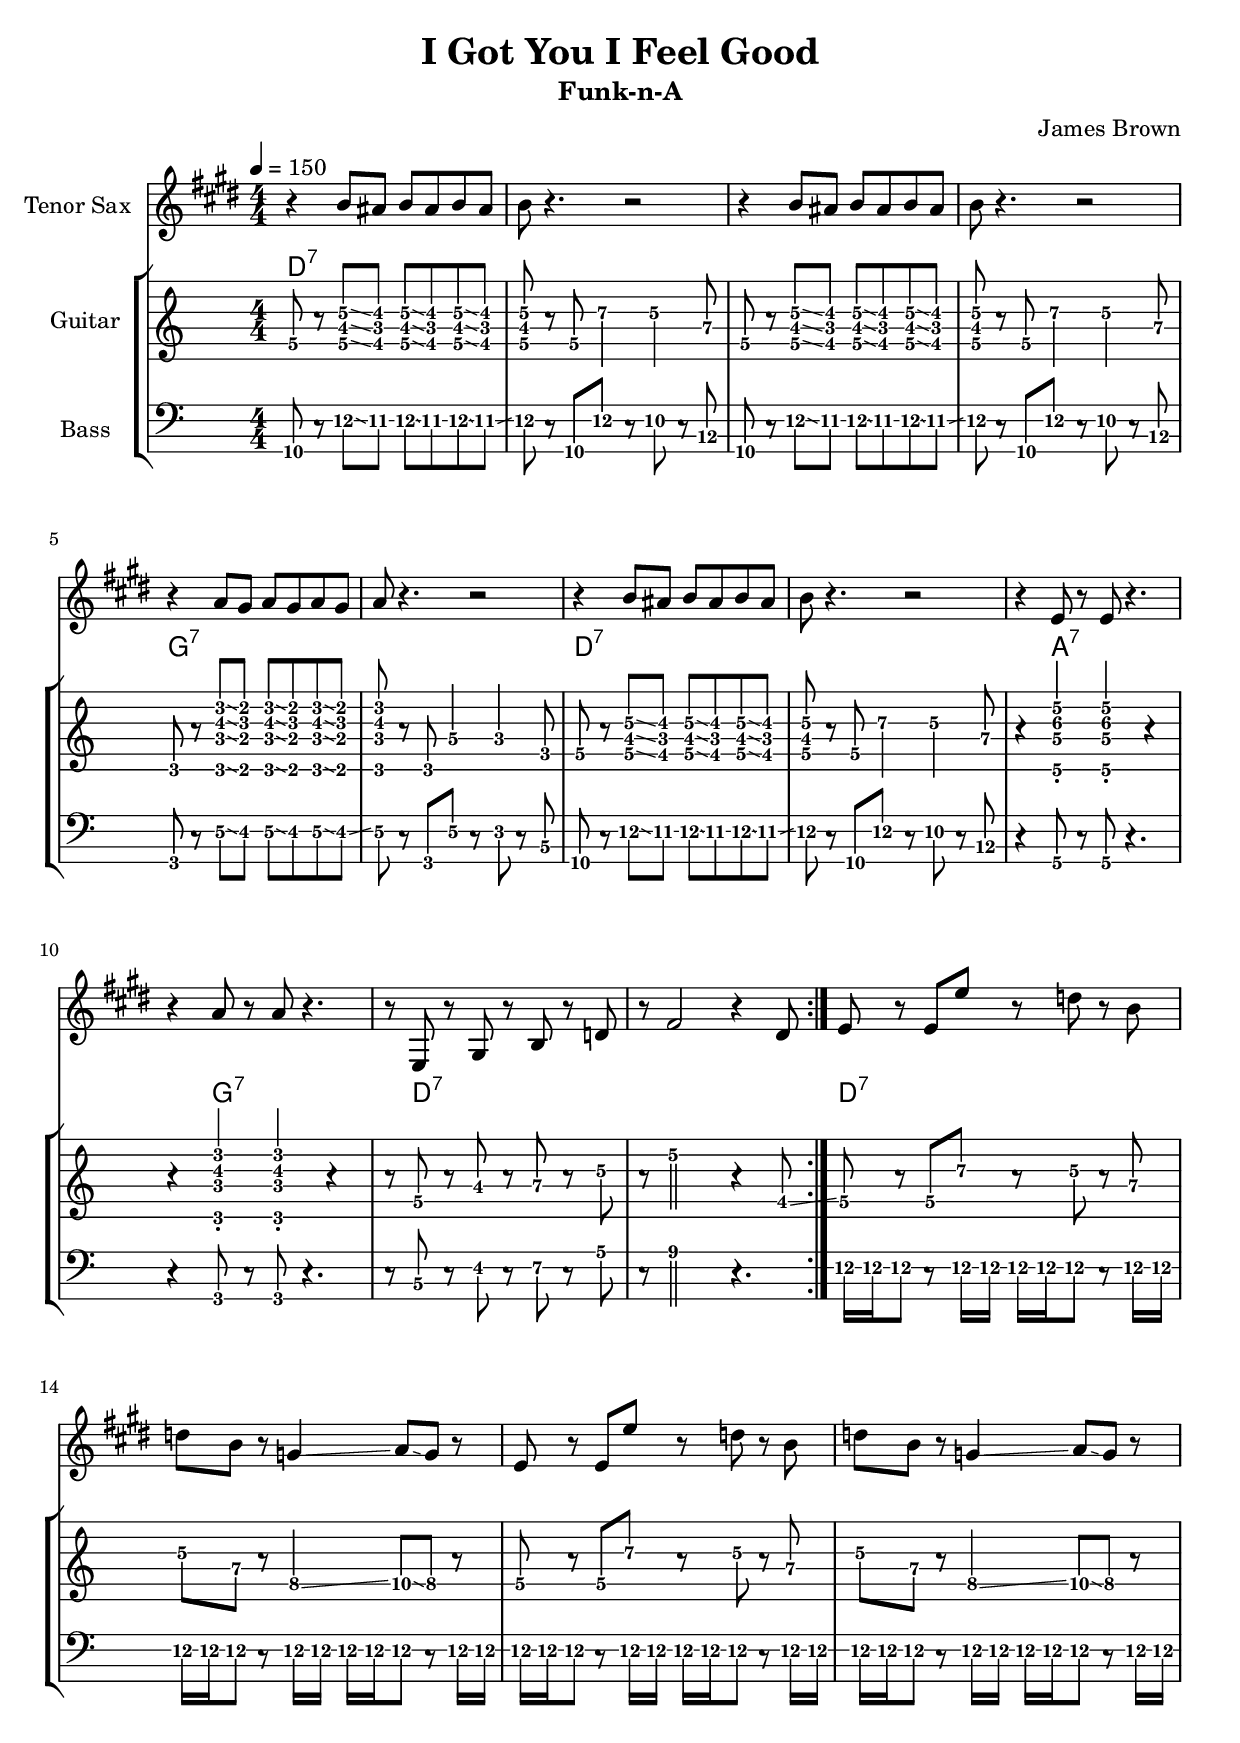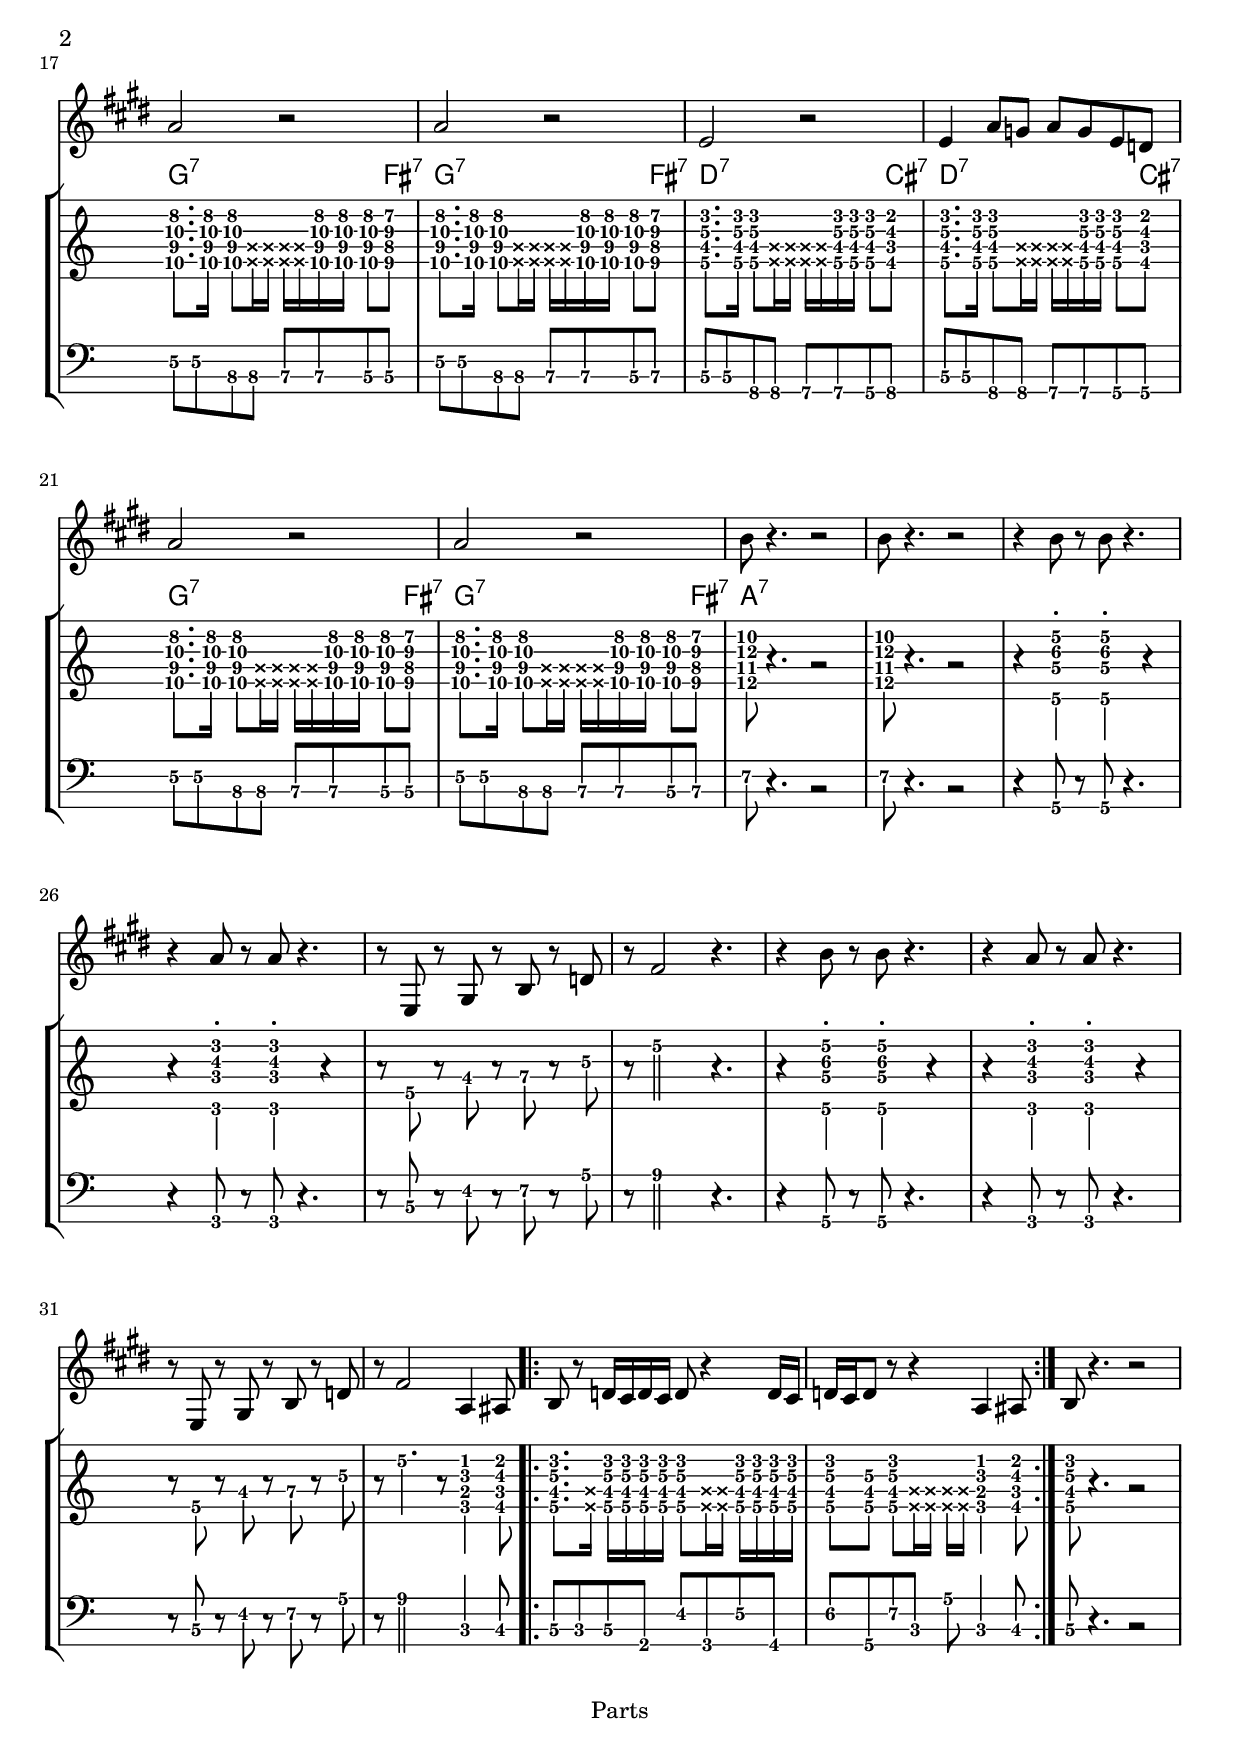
%
%
%
\version "2.19.82"
\header {
  title = "I Got You I Feel Good"
  subtitle = "Funk-n-A"
  composer = "James Brown"
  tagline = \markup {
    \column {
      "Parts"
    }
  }
}

% To make the example display in the documentation
\paper {
  %  paper-width = 130
}
%#(set-global-staff-size 16)
\include "english.ly"

%%%%%%%%%%%% Some macros %%%%%%%%%%%%%%%%%%%

sl = {
  \override NoteHead.style = #'slash
  \hide Stem
}
nsl = {
  \revert NoteHead.style
  \undo \hide Stem
}
crOn = \override NoteHead.style = #'cross
crOff = \revert NoteHead.style

guitar_intro = {
  r1 r1 r1 r1 r1 r1 r1
}
guitar_riff_a = {
  \set TabStaff.minimumFret = #3
  d8\5 r8 <d\5 fs\4 c'\3>8 \glissando <cs\5 f\4 b\3>8
  <d\5 fs\4 c'\3>8 \glissando <cs\5 f\4 b\3>8
  <d\5 fs\4 c'\3>8 \glissando <cs\5 f\4 b\3>8  |
  <d\5 fs\4 c'\3>8 r8 d8\5 d'4\3 c4\3 a8\4 |
}

guitar_riff_b = {
  \set TabStaff.minimumFret = #3
  g8\6 r8 <g\6 f'\4 b\3 d\2>8 \glissando <fs\6 e'\4 as\3 cs\2>8
  <g\6 f'\4 b\3 d\2>8 \glissando <fs\6 e'\4 as\3 cs\2>8
  <g\6 f'\4 b\3 d\2>8 \glissando <fs\6 e'\4 as\3 cs\2>8 |
  <g\6 f'\4 b\3 d\2>8 r8 g8\6 g'4\4 f4\4 c8\5 |
}

guitar_riff_c = {
  r4  <a,\6 g'\4 cs\3 e\2>4  \staccato <a\6 g'\4 cs\3 e\2>4 \staccato r4 |
  r4  <g\6 f'\4 b\3 d\2>4 \staccato <g\6 f'\4 b\3 d\2>4 \staccato r4 |
  r8 d'8\5 r8 fs8\4 r8 a8\4 r8 c8\3  |
  r8  e2\2 r4 cs,8 \glissando |
}

guitar_riff_d = {
  d8\5 r8 d8\5 d'8\3 r8 c8\3 r8 a8\4 |
  c8\3 a8\4 r8 f4\5 \glissando g8\5 \glissando f8\5 r8 |
  d8\5 r8 d8\5 d'8\3 r8 c8\3 r8 a8\4 |
  c8\3 a8\4 r8 f4\5 \glissando g8\5 \glissando f8\5 r8 |
}

guitar_chorus_a = {
  \stemDown
  <g\5 b\4 f'\3 g\2>8.[  <g\5 b\4 f'\3 g\2>16] <g\5 b\4 f'\3 g\2>8[
  \deadNotesOn <g\5 b\4 >16 <g\5 b\4 >16] <g\5 b\4 >16 <g\5 b\4 >16 \deadNotesOff
  <g\5 b\4 f'\3 g\2>16 <g\5 b\4 f'\3 g\2>16 <g\5 b\4 f'\3 g\2>8
  <fs\5 as\4 e'\3 fs\2>8 |
}

guitar_chorus_b = {
  \stemDown
  <d\5 fs\4 c'\3 d\2>8.  <d\5 fs\4 c'\3 d\2>16 <d\5 fs\4 c'\3 d\2>8
  \deadNotesOn <d\5 fs\4 >16 <d\5 fs\4 >16 <d\5 fs\4 >16 <d\5 fs\4 >16 \deadNotesOff
  <d\5 fs\4 c'\3 d\2>16 <d\5 fs\4 c'\3 d\2>16 <d\5 fs\4 c'\3 d\2>8
  <cs\5 f\4 b\3 cs\2>8 |
}

guitar_chorus_c = {
  <a\5 cs\4 g'\3 a\2>8  r4. r2
  <a\5 cs\4 g'\3 a\2>8  r4. r2
}

guitar_outro_riff_a = {
  r4  <a,\6 g'\4 cs\3 e\2>4  \staccato <a\6 g'\4 cs\3 e\2>4 \staccato r4 |
  r4  <g\6 f'\4 b\3 d\2>4 \staccato <g\6 f'\4 b\3 d\2>4 \staccato r4 |
  r8 d'8\5 r8 fs8\4 r8 a8\4 r8 c8\3  |
  r8  e2\2 r4.  |
  r4  <a,,\6 g'\4 cs\3 e\2>4  \staccato <a\6 g'\4 cs\3 e\2>4 \staccato r4 |
  r4  <g\6 f'\4 b\3 d\2>4 \staccato <g\6 f'\4 b\3 d\2>4 \staccato r4 |
  r8 d'8\5 r8 fs8\4 r8 a8\4 r8 c8\3  |
  r8  e4.\2 r8 <c,\5 e\4 as\3 c\2>4  <cs\5 f\4 b\3 cs\2>8 |
}

guitar_outro_riff_b = {
  \stemDown
  <d\5 fs\4 c'\3 d\2>8.  \deadNotesOn <d\5 fs\4 >16 \deadNotesOff
  <d\5 fs\4 c'\3 d\2>16 <d\5 fs\4 c'\3 d\2>16  <d\5 fs\4 c'\3 d\2>16  <d\5 fs\4 c'\3 d\2>16 
  <d\5 fs\4 c'\3 d\2>8
  \deadNotesOn <d\5 fs\4 >16 <d\5 fs\4 >16   \deadNotesOff
  <d\5 fs\4 c'\3 d\2>16 <d\5 fs\4 c'\3 d\2>16  <d\5 fs\4 c'\3 d\2>16  <d\5 fs\4 c'\3 d\2>16 

  <d\5 fs\4 c'\3 d\2>8 <d\5 fs\4 c'\3>8  <d\5 fs\4 c'\3 d\2>8  
  \deadNotesOn <d\5 fs\4 >16 <d\5 fs\4 >16   \deadNotesOff
  \deadNotesOn <d\5 fs\4 >16 <d\5 fs\4 >16   \deadNotesOff
  <c\5 e\4 as\3 c\2>4  <cs\5 f\4 b\3 cs\2>8 | 
}

guitar_outro_riff_c = {
  \stemDown
  <d\5 fs\4 c'\3 d\2>8  r4. r2 
}

%% Sax Riffs %%

sax_intro = {
  g16 g16 g16 r16 b16 r16 cs16 r16 b16 r16 g8 r16 d8 b'16( |
  b2) b8 r4. | r2 f'2 | f8 r4. r2 | b2 b8 r4. | r2 d2 | d8 r4. r2
}
sax_riff_a = {
  r4 a8 gs8 a8 gs8 a8 gs8 | a8 r4. r2 |
}
sax_riff_b = {
  r4 g8 fs8 g8 fs8 g8 fs8 | g8 r4. r2 |
}
sax_riff_c = {
  r4 d,8 r8 d8 r4. |
  r4 g8 r8 g8 r4. |
  r8 d,8 r8 fs8 r8 a8 r8 c8  |
  r8 e2 r4 cs8 |
}
sax_solo = {
  d8 r8 d8 d'8 r8 c8 r8 a8 |
  c8 a8 r8 f4 \glissando g8 \glissando f8 r8 |
  d8 r8 d8 d'8 r8 c8 r8 a8 |
  c8 a8 r8 f4 \glissando g8 \glissando f8 r8 |
}
sax_chorus = {
  g2 r2 | g2 r2 | d2 r2 | d4 g8 f8 g8 f8 d8 c8 |
  g'2 r2 g2 r2 | a8 r4. r2 | a8 r4. r2 |
}
sax_outro_a = {
  r4 a8 r8 a8 r4. |
  r4 g8 r8 g8 r4. |
  r8 d,8 r8 fs8 r8 a8 r8 c8  |
  r8 e2 r4. |
   r4 a8 r8 a8 r4. |
  r4 g8 r8 g8 r4. |
  r8 d,8 r8 fs8 r8 a8 r8 c8  |
  r8 e2 g,4 gs8 |
}
sax_outro_b = {
  a8 r8 c16 b16 c16 b16 c8 r4 c16 b16 |
  c16 b16 c8 r8 r4 g4 gs8
}
sax_outro_c = {
  a8 r4. r2
}

bass_intro = {
  g16\2 g16\2 g16\2 r16 as16 r16 c16 r16 as16 r16 g8\2 r16 d8\3 g,16( |
  g2) g8 r4. | r2 d'2\3 | d8\3 r4. r2 | d2\3 d8\3 r4. | r2 a'2\2 | a8\2 r4. r2
}
bass_riff_a = {
  d8\4 r8 d'8\2 \glissando cs8\2 d8\2 \glissando cs8\2 d8\2 \glissando cs8\2 \glissando |
  d8\2 r8 d,8\4 d'8\2 r8 c8\2 r8 a8\3 |
}
bass_riff_b = {
  g8\4 r8 g'8\2 \glissando fs8\2 g8\2 \glissando fs8\2 g8\2 \glissando fs8\2 \glissando |
  g8\2 r8 g,8\4 g'8\2 r8 f8\2 r8 d8\3 |
}
bass_riff_c = {
  r4 a8\4 r8 a8\4 r4. |
  r4 g8\4 r8 g8\4 r4. |
  r8 d'8\3 r8 fs8\2 r8 a8\2 r8 c8\1  |
  r8 e2\1 r4.  |
}
bass_riff_d = {
  d16\2 d16\2 d8\2 r8 d16\2 d16\2 d16\2 d16\2 d8\2 r8 d16\2 d16\2 |
  d16\2 d16\2 d8\2 r8 d16\2 d16\2 d16\2 d16\2 d8\2 r8 d16\2 d16\2 |
  d16\2 d16\2 d8\2 r8 d16\2 d16\2 d16\2 d16\2 d8\2 r8 d16\2 d16\2 |
  d16\2 d16\2 d8\2 r8 d16\2 d16\2 d16\2 d16\2 d8\2 r8 d16\2 d16\2 |
}
bass_chorus_a = {
  g8\2 g8\2 f8\3 f8\3 e8\3 e8\3 d8\3 d8\3 |
  g8\2 g8\2 f8\3 f8\3 e8\3 e8\3 d8\3 e8\3 |
}
bass_chorus_b = {
  d8\3 d8\3 c8\4 c8\4 b8\4 b8\4 a8\4 c8\4 |
  d8\3 d8\3 c8\4 c8\4 b8\4 b8\4 a8\4 a8\4 |
}
bass_chorus_c = {
  a8\2 r4. r2 |
  a8\2 r4. r2 |
}
bass_outro_riff_a = {
  r4 a,8\4 r8 a8\4 r4. |
  r4 g8\4 r8 g8\4 r4. |
  r8 d'8\3 r8 fs8\2 r8 a8\2 r8 c8\1  |
  r8 e2\1 r4.  |
  r4 a,,8\4 r8 a8\4 r4. |
  r4 g8\4 r8 g8\4 r4. |
  r8 d'8\3 r8 fs8\2 r8 a8\2 r8 c8\1  |
  r8 e2\1 c,4 cs8 |
}
bass_outro_riff_b = {
  d8\3 c8\3 d8\3 fs,8\4 fs'8\2 g,8\4 g'8\2 gs,8\4 |
  gs'8\2 a,8\4 a'8\2 c,8\3 c'8\1 c,4\3 cs8 |
}
bass_outro_riff_c = {
  d8\3 r4. r2 
}

%% insert chord name style stuff here.

jazzChords = { }

%%%%%%%%%%%% Keys'n'thangs %%%%%%%%%%%%%%%%%

global = {
  \numericTimeSignature \time 4/4
  \tempo 4 = 150
}

Key = { \key d \major }

% ############ Horns ############


% ------ Tenor Saxophone ------
tenor = \transpose c d \relative c'' {
  \Key
 % \sax_intro
  \repeat volta 2 {
    \sax_riff_a
    \sax_riff_a
    \sax_riff_b
    \sax_riff_a
    \sax_riff_c
  }
  \sax_solo
  \sax_chorus
  \sax_outro_a 
  \repeat volta 8 {
    \sax_outro_b
  }
 \sax_outro_c
}

tenorHarmony = \transpose c' a {
  \jazzChords
}
tenorSax = {
  \global
  \clef treble
  <<
    \tenor
  >>
}

% ############ Rhythm Section #############

% ------ Guitar ------
gtr = \relative c {
  \Key
  \set TabStaff.minimumFret = #0
 % \guitar_intro
  \repeat volta 2 {
    \relative c  { \guitar_riff_a }
    \relative c  { \guitar_riff_a }
    \guitar_riff_b
    \guitar_riff_a
    \guitar_riff_c
  }

  \guitar_riff_d
  \guitar_chorus_a
  \guitar_chorus_a
  \guitar_chorus_b
  \guitar_chorus_b
  \relative c'  {  \guitar_chorus_a }
  \relative c'  {  \guitar_chorus_a }
  \relative c'  {  \guitar_chorus_c }

  \relative c'  { \guitar_outro_riff_a }
 
  \repeat volta 8 {
    \relative c  { \guitar_outro_riff_b }
  }
  
  \relative c { \guitar_outro_riff_c }
 


}
gtrHarmony = \chordmode {
  \jazzChords
 % s1 s1 s1 s1 s1 s1 s1
  \repeat volta 2 {
    d1:7 s1  s1 s1
    g1:7 s1
    d1:7 s1
    s4 a2:7 s4 |
    s4 g2:7 s4 |
    s8 d2:7 s4. s1
  }
  d1:7 s1 s1 s1 |
  
  g2:7 s4. fs8:7 
  g2:7 s4. fs8:7 
  d2:7 s4. cs8:7
  d2:7 s4. cs8:7  
  g2:7 s4. fs8:7 
  g2:7 s4. fs8:7   
  a1:7 

}
guitar = {
  \tabFullNotation
  \global
  \clef treble
  <<
    \gtr
  >>
}

%% ------ Piano ------
rhUpper = \relative c'' {
  \voiceOne
  \Key
}
rhLower = \relative c' {
  \voiceTwo
  \Key
}
lhUpper = \relative c' {
  \voiceOne
  \Key
}
lhLower = \relative c {
  \voiceTwo
  \Key
}
PianoRH = {
  \clef treble
  \global
  <<
    \new Voice = "one" \rhUpper
    \new Voice = "two" \rhLower
  >>
}
PianoLH = {
  \clef bass
  \global
  <<
    \new Voice = "one" \lhUpper
    \new Voice = "two" \lhLower
  >>
}
piano = {
  <<
    \new Staff = "upper" \PianoRH
    \new Staff = "lower" \PianoLH
  >>
}

% ------ Bass Guitar ------
Bass = \relative c, {
  \Key
%  \relative c { \bass_intro }
  \repeat volta 2 {
    \relative c, { \bass_riff_a }
    \relative c, { \bass_riff_a }
    \relative c, { \bass_riff_b }
    \relative c, { \bass_riff_a }
    \relative c, { \bass_riff_c }
  }
  \relative c { \bass_riff_d }
  
  \relative c { \bass_chorus_a }
  \relative c ,{ \bass_chorus_b }
  \relative c { \bass_chorus_a }
  \relative c { \bass_chorus_c }
  
  \relative c { \bass_outro_riff_a }  
  \relative c, { \bass_outro_riff_b }  
  \relative c, { \bass_outro_riff_c }  
  
  
}
bass = {
  \tabFullNotation
  \global
  \clef bass
  <<
    \Bass
  >>
}

% ------ Drums ------
up = \drummode {
  \voiceOne
  s2. s8. cymr16 |
}
down = \drummode {
  \voiceTwo
  sn16 sn16 sn16 r16 sn16 r16 sn16 r16 sn16 r16 sn8 r16 sn8 sn16 |
  \repeat unfold 8 sn16 bd8 r4. |
}

drumContents = {
  \global
  <<
    \new DrumVoice \up
    \new DrumVoice \down
  >>
}

%%%%%%%%% It All Goes Together Here %%%%%%%%%%%%%%%%%%%%%%

\score {
  <<
    \new StaffGroup = "horns" <<
      \new Staff = "tenorsax" \with {
        instrumentName = #"Tenor Sax"
        midiInstrument = #"tenor sax"
      }
      \tenorSax
    >>

    \new StaffGroup = "rhythm" <<
      \new ChordNames = "chords" \gtrHarmony
      \new TabStaff = "guitar" \with {
        instrumentName = #"Guitar"
        midiInstrument = #"acoustic guitar (steel)"
      }
      \guitar
      %     \new PianoStaff = "piano" \with {
      %        instrumentName = #"Piano"
      %        midiInstrument = #"acoustic grand"
      %      }
      %     \piano
      \new TabStaff = "bass" \with {
        instrumentName = #"Bass"
        stringTunings = #bass-tuning
      }
      \bass
      %       \new DrumStaff \with { instrumentName = #"Drums" }
      %     \drumContents
    >>
  >>
  \layout {
    \context { \Staff \RemoveEmptyStaves }
    \context {
      \Score
      \override BarNumber.padding = #3
      \override RehearsalMark.padding = #2
      skipBars = ##t
    }
  }

  \midi {
    \unfoldRepeats
    \tempo 4 = 150
  }
}